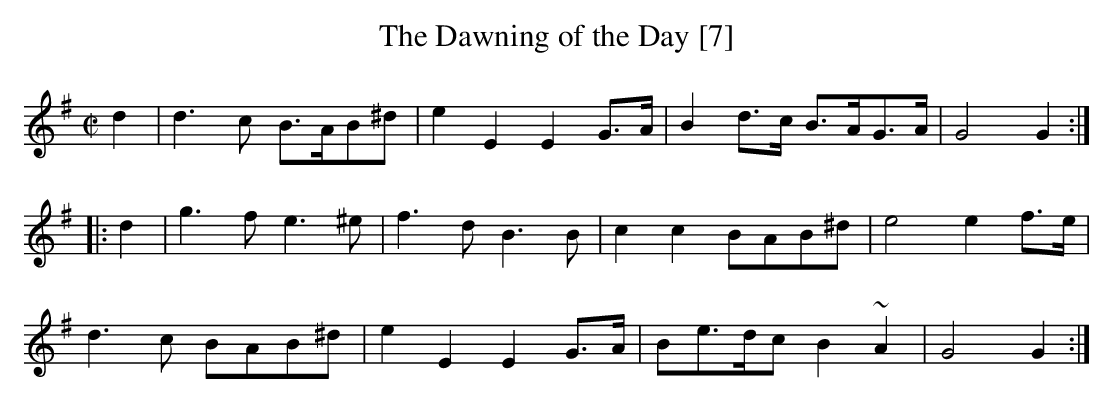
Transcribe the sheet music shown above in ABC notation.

X:1
T:Dawning of the Day [7], The
M:C|
L:1/8
K:Emin
d2|d3c B>AB^d|e2E2E2 G>A|B2 d>c B>AG>A|G4 G2:|
|:d2|g3f e3^e|f3d B3B|c2c2 BAB^d|e4 e2 f>e|
d3c BAB^d|e2E2E2 G>A|Be>dc B2~A2|G4 G2:|
